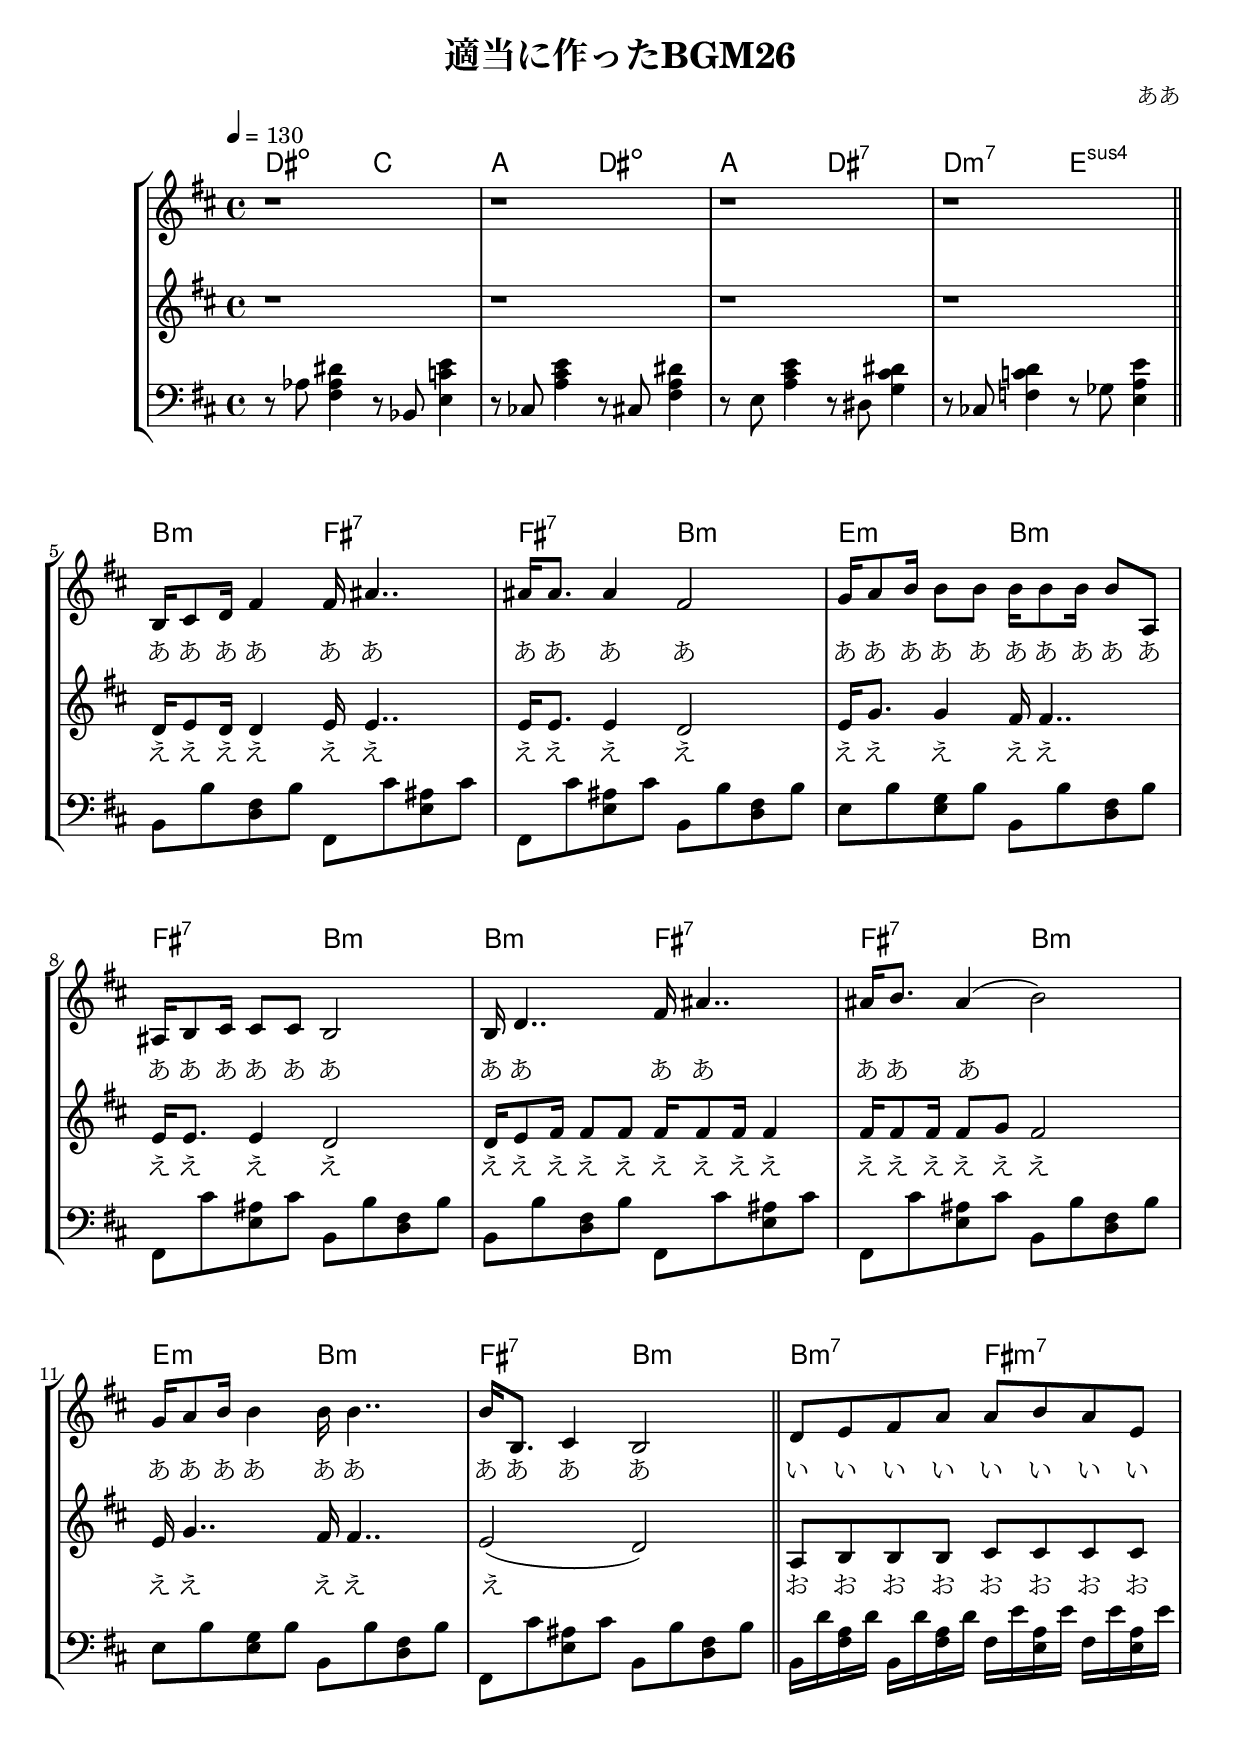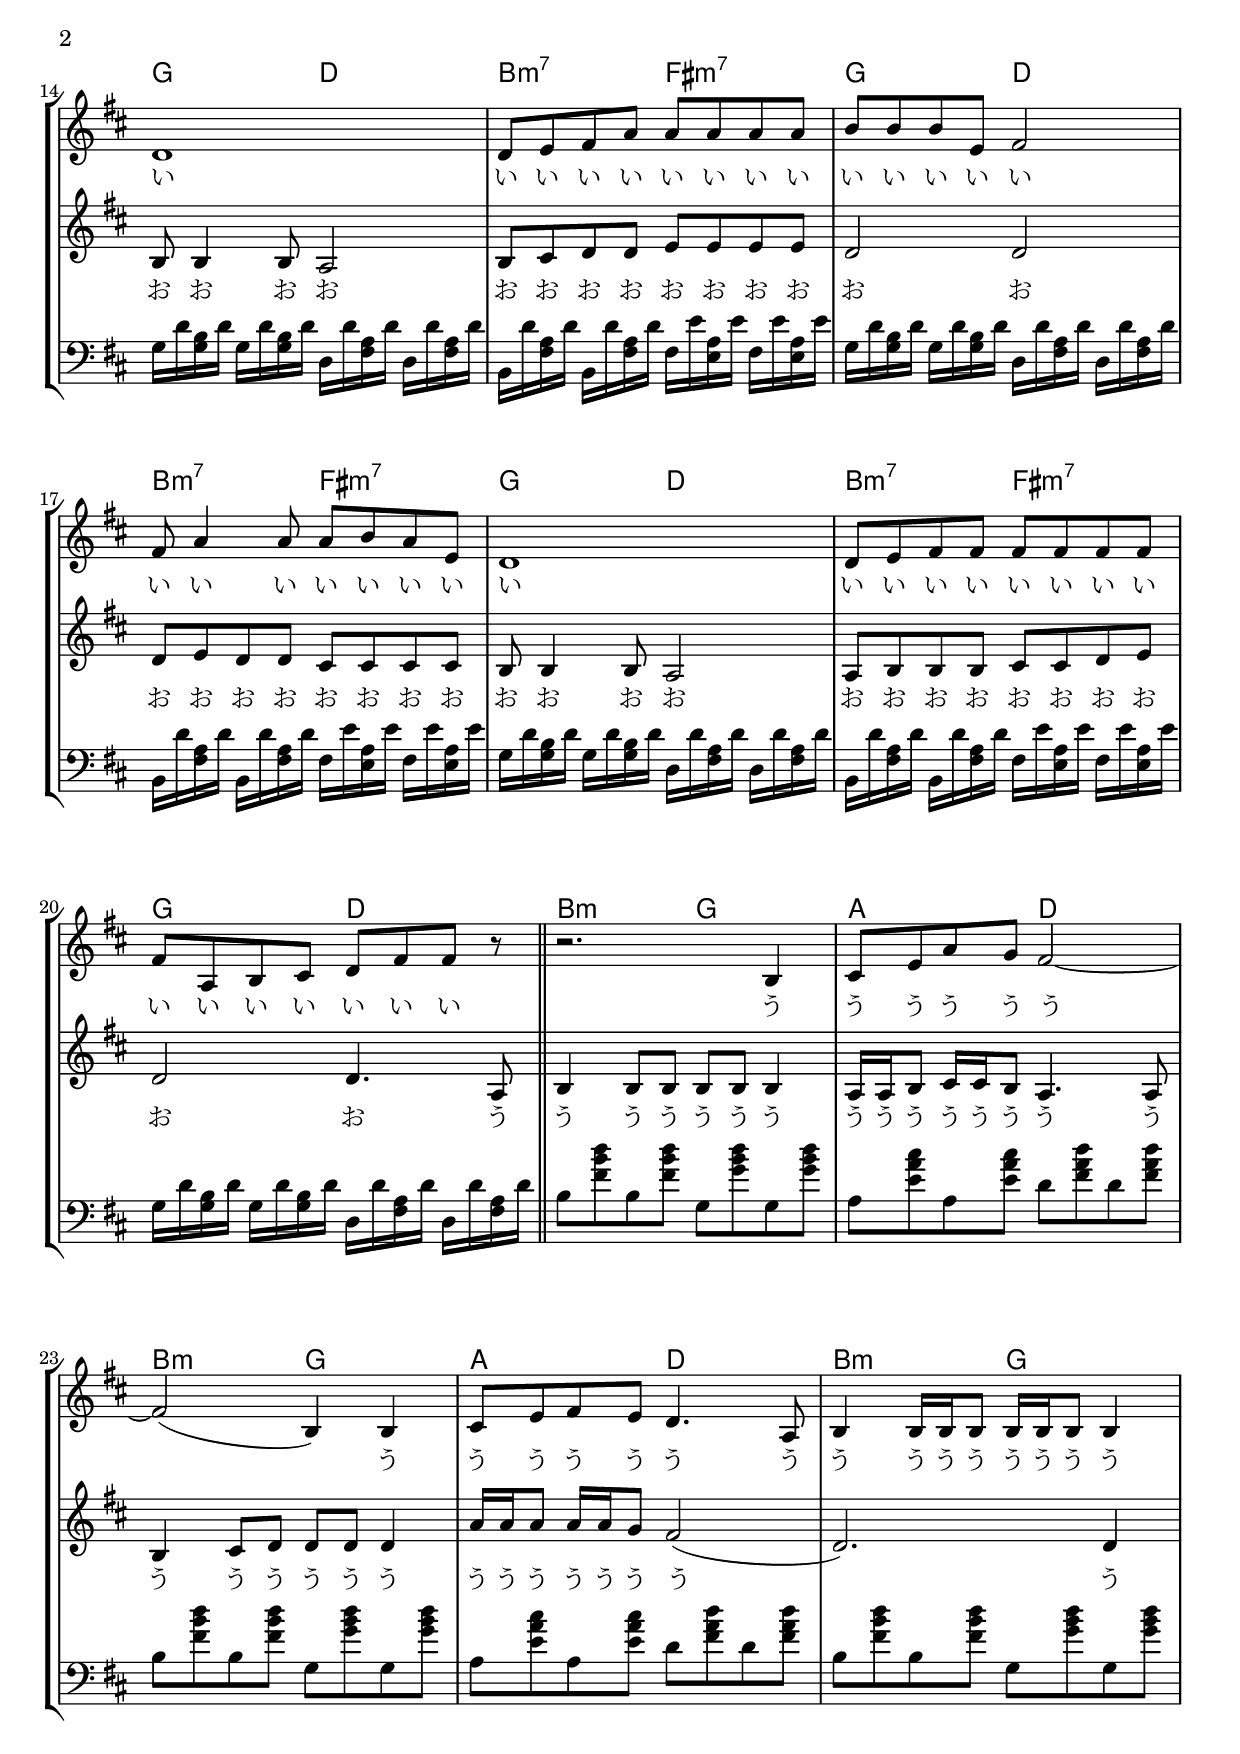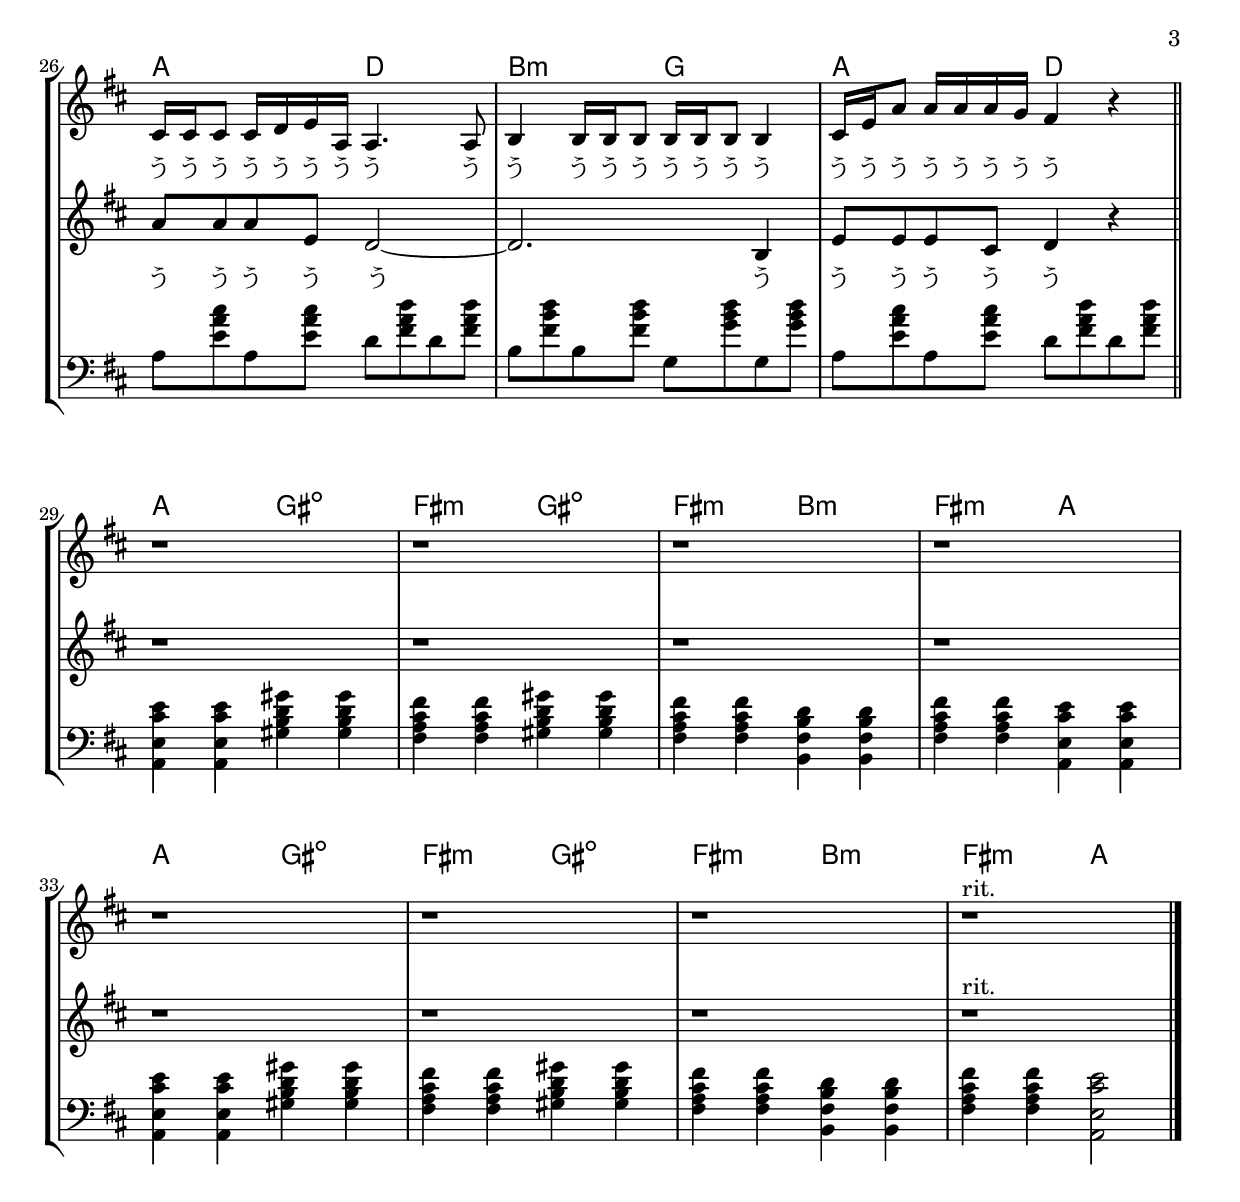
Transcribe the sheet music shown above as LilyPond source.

\version "2.12.1"

\header {
	title = \markup {適当に作ったBGM26}
	composer = \markup \center-column {ああ}
}

harmony = \chordmode {
	dis2:dim c a dis:dim a dis:7 d:min7 e:sus4 

	b:m fis:7 fis:7 b:m e:m b:m fis:7 b:m b:m fis:7 fis:7 b:m e:m b:m fis:7 b:m 

	b:min7 fis:min7 g d b:min7 fis:min7 g d b:min7 fis:min7 g d b:min7 fis:min7 g d 

	b:m g a d b:m g a d b:m g a d b:m g a d 

	a gis:dim fis:m gis:dim fis:m b:m fis:m a a gis:dim fis:m gis:dim fis:m b:m fis:m a 
}

melody = {
	\key d \major
	\tempo 4 = 130
	r1 | r1 | r1 | r1   
	\set Staff.midiInstrument = #"Pad 2 (warm)"
	b16  cis'8  d'16  fis'4  fis'16  ais'4.. 
	ais'16  ais'8.  ais'4  fis'2 
	g'16  a'8  b'16  b'8  b'8  b'16  b'8  b'16  b'8  a8 
	ais16  b8  cis'16  cis'8  cis'8  b2 
	b16  d'4..  fis'16  ais'4.. 
	ais'16  b'8.  ais'4  (b'2) 
	g'16  a'8  b'16  b'4  b'16  b'4.. 
	b'16  b8.  cis'4  b2
	\set Staff.midiInstrument = #"FX 1 (rain)"
	d'8  e'8  fis'8  a'8  a'8  b'8  a'8  e'8 
	d'1 
	d'8  e'8  fis'8  a'8  a'8  a'8  a'8  a'8 
	b'8  b'8  b'8  e'8  fis'2 
	fis'8  a'4  a'8  a'8  b'8  a'8  e'8 
	d'1 
	d'8  e'8  fis'8  fis'8  fis'8  fis'8  fis'8  fis'8 
	fis'8  a8  b8  cis'8  d'8  fis'8  fis'8  	r8 	\set Staff.midiInstrument = #"Lead 3 (calliope)"
	r2. b4 
	cis'8  e'8  a'8  g'8  fis'2~ 
	fis'2  (b4)  b4 
	cis'8  e'8  fis'8  e'8  d'4.  a8 
	b4  b16  b16  b8  b16  b16  b8  b4 
	cis'16  cis'16  cis'8  cis'16  d'16  e'16  a16  a4.  a8 
	b4  b16  b16  b8  b16  b16  b8  b4 
	cis'16  e'16  a'8  a'16  a'16  a'16  g'16  fis'4  	r4 	r1 | r1 | r1 | r1 | r1 | r1 | r1 | r1^"rit." \bar "|."
}

words = \lyricmode {
	
	あ  あ  あ  あ  あ  あ  あ  あ  あ  あ  あ  あ  あ  あ  あ  あ  あ  あ  あ  あ  あ  あ  あ  あ  あ  あ  あ  あ  あ  あ  あ  あ  あ  あ  あ  あ  あ  あ  あ  あ  あ  あ  あ  
	い  い  い  い  い  い  い  い  い  い  い  い  い  い  い  い  い  い  い  い  い  い  い  い  い  い  い  い  い  い  い  い  い  い  い  い  い  い  い  い  い  い  い  い  い  
	う  う  う  う  う  う  う  う  う  う  う  う  う  う  う  う  う  う  う  う  う  う  う  う  う  う  う  う  う  う  う  う  う  う  う  う  う  う  う  う  う  う  う  う  う  う  
	
}

secondmelody = {
	\key d \major
	\tempo 4 = 130
	r1 | r1 | r1 | r1   
	\set Staff.midiInstrument = #"FX 1 (rain)"
	d'16  e'8  d'16  d'4  e'16  e'4.. 
	e'16  e'8.  e'4  d'2 
	e'16  g'8.  g'4  fis'16  fis'4.. 
	e'16  e'8.  e'4  d'2 
	d'16  e'8  fis'16  fis'8  fis'8  fis'16  fis'8  fis'16  fis'4 
	fis'16  fis'8  fis'16  fis'8  g'8  fis'2 
	e'16  g'4..  fis'16  fis'4.. 
	e'2  (d'2)
	\set Staff.midiInstrument = #"FX 2 (soundtrack)"
	a8  b8  b8  b8  cis'8  cis'8  cis'8  cis'8 
	b8  b4  b8  a2 
	b8  cis'8  d'8  d'8  e'8  e'8  e'8  e'8 
	d'2  d'2 
	d'8  e'8  d'8  d'8  cis'8  cis'8  cis'8  cis'8 
	b8  b4  b8  a2 
	a8  b8  b8  b8  cis'8  cis'8  d'8  e'8 
	d'2  d'4.  	\set Staff.midiInstrument = #"Pad 3 (polysynth)"
	a8 
	b4  b8  b8  b8  b8  b4 
	a16  a16  b8  cis'16  cis'16  b8  a4.  a8 
	b4  cis'8  d'8  d'8  d'8  d'4 
	a'16  a'16  a'8  a'16  a'16  g'8  fis'2 
	(d'2.)  d'4 
	a'8  a'8  a'8  e'8  d'2~ 
	d'2.  b4 
	e'8  e'8  e'8  cis'8  d'4  	r4 	r1 | r1 | r1 | r1 | r1 | r1 | r1 | r1^"rit." \bar "|."
}

secondwords = \lyricmode {
	
	え  え  え  え  え  え  え  え  え  え  え  え  え  え  え  え  え  え  え  え  え  え  え  え  え  え  え  え  え  え  え  え  え  え  え  え  え  え  え  
	お  お  お  お  お  お  お  お  お  お  お  お  お  お  お  お  お  お  お  お  お  お  お  お  お  お  お  お  お  お  お  お  お  お  お  お  お  お  お  お  お  お  お  お  
	う  う  う  う  う  う  う  う  う  う  う  う  う  う  う  う  う  う  う  う  う  う  う  う  う  う  う  う  う  う  う  う  う  う  う  う  う  う  う  う  
	
}

tempochange = {
	\tempo 4 = 130
	r1 | r1 | r1 | r1 \bar "||"
	\tempo 4 = 130
	r1 | r1 | r1 | r1 | r1 | r1 | r1 | r1 \bar "||"
	\tempo 4 = 130
	r1 | r1 | r1 | r1 | r1 | r1 | r1 | r1 \bar "||"
	\tempo 4 = 130
	r1 | r1 | r1 | r1 | r1 | r1 | r1 | r1 \bar "||"
	\tempo 4 = 130
	r1 | r1 | r1 | r1 | r1 | r1 | r1 | \tempo 4 = 97 r2 \tempo 4 = 86 r2 \bar "|."
}

mainacc = {
	\clef bass
	\set Staff.midiInstrument = #"Trumpet"
	\key d \major
	\tempo 4 = 130
	r8 as <fis as dis'>4
	r8 bes, <e c' e'>4
	r8 ces <a cis' e'>4
	r8 cis <fis a dis'>4
	r8 e <a cis' e'>4
	r8 dis <g cis' dis'>4
	r8 ces <f c' d'>4
	r8 ges <e a e'>4
	\bar "||"

	\set Staff.midiInstrument = #"Synth Bass 1"
	b,8 b <d fis> b
	fis,8 cis' <e ais> cis'
	fis,8 cis' <e ais> cis'
	b,8 b <d fis> b
	e8 b <e g> b
	b,8 b <d fis> b
	fis,8 cis' <e ais> cis'
	b,8 b <d fis> b
	b,8 b <d fis> b
	fis,8 cis' <e ais> cis'
	fis,8 cis' <e ais> cis'
	b,8 b <d fis> b
	e8 b <e g> b
	b,8 b <d fis> b
	fis,8 cis' <e ais> cis'
	b,8 b <d fis> b
	\bar "||"

	\set Staff.midiInstrument = #"Pan Flute"
	b,16 d' <fis a> d' b, d' <fis a> d'
	fis16 e' <e a> e' fis e' <e a> e'
	g16 d' <g b> d' g d' <g b> d'
	d16 d' <fis a> d' d d' <fis a> d'
	b,16 d' <fis a> d' b, d' <fis a> d'
	fis16 e' <e a> e' fis e' <e a> e'
	g16 d' <g b> d' g d' <g b> d'
	d16 d' <fis a> d' d d' <fis a> d'
	b,16 d' <fis a> d' b, d' <fis a> d'
	fis16 e' <e a> e' fis e' <e a> e'
	g16 d' <g b> d' g d' <g b> d'
	d16 d' <fis a> d' d d' <fis a> d'
	b,16 d' <fis a> d' b, d' <fis a> d'
	fis16 e' <e a> e' fis e' <e a> e'
	g16 d' <g b> d' g d' <g b> d'
	d16 d' <fis a> d' d d' <fis a> d'
	\bar "||"

	\set Staff.midiInstrument = #"Baritone Sax"
	b8 <fis' b' d''> b <fis' b' d''>
	g8 <g' b' d''> g <g' b' d''>
	a8 <e' a' cis''> a <e' a' cis''>
	d'8 <fis' a' d''> d' <fis' a' d''>
	b8 <fis' b' d''> b <fis' b' d''>
	g8 <g' b' d''> g <g' b' d''>
	a8 <e' a' cis''> a <e' a' cis''>
	d'8 <fis' a' d''> d' <fis' a' d''>
	b8 <fis' b' d''> b <fis' b' d''>
	g8 <g' b' d''> g <g' b' d''>
	a8 <e' a' cis''> a <e' a' cis''>
	d'8 <fis' a' d''> d' <fis' a' d''>
	b8 <fis' b' d''> b <fis' b' d''>
	g8 <g' b' d''> g <g' b' d''>
	a8 <e' a' cis''> a <e' a' cis''>
	d'8 <fis' a' d''> d' <fis' a' d''>
	\bar "||"

	\set Staff.midiInstrument = #"Shakuhachi"
	<a, e cis' e'>4 <a, e cis' e'>4
	<gis b d' gis'>4 <gis b d' gis'>4
	<fis a cis' fis'>4 <fis a cis' fis'>4
	<gis b d' gis'>4 <gis b d' gis'>4
	<fis a cis' fis'>4 <fis a cis' fis'>4
	<b, fis b d'>4 <b, fis b d'>4
	<fis a cis' fis'>4 <fis a cis' fis'>4
	<a, e cis' e'>4 <a, e cis' e'>4
	<a, e cis' e'>4 <a, e cis' e'>4
	<gis b d' gis'>4 <gis b d' gis'>4
	<fis a cis' fis'>4 <fis a cis' fis'>4
	<gis b d' gis'>4 <gis b d' gis'>4
	<fis a cis' fis'>4 <fis a cis' fis'>4
	<b, fis b d'>4 <b, fis b d'>4
	<fis a cis' fis'>4 <fis a cis' fis'>4
	<a, e cis' e'>2
	\bar "|."
}

subacc = {
	\clef bass
	\set Staff.midiInstrument = #"Banjo"
	\key d \major
	\tempo 4 = 130
	r8 as8 <fis as dis'>4
	bes,64~ <bes,~ e~> <bes,~ e~ c'~> <bes, e c' e'>~ <bes, e c' e'>4..
	r8 ces8 <a cis' e'>4
	cis64~ <cis~ fis~> <cis~ fis~ a~> <cis fis a dis'>~ <cis fis a dis'>4..
	r8 e8 <a cis' e'>4
	dis64~ <dis~ g~> <dis~ g~ cis'~> <dis g cis' dis'>~ <dis g cis' dis'>4..
	r8 ces8 <f c' d'>4
	ges64~ <ges~ e~> <ges~ e~ a~> <ges e a e'>~ <ges e a e'>4..
	\bar "||"

	\set Staff.midiInstrument = #"Steel Drums"
	b,16 d <fis b> d d d <fis b> d
	fis,16 e <ais cis'> e e e <ais cis'> e
	fis,16 e <ais cis'> e e e <ais cis'> e
	b,16 d <fis b> d d d <fis b> d
	e16 e <g b> e e e <g b> e
	b,16 d <fis b> d d d <fis b> d
	fis,16 e <ais cis'> e e e <ais cis'> e
	b,16 d <fis b> d d d <fis b> d
	b,16 d <fis b> d d d <fis b> d
	fis,16 e <ais cis'> e e e <ais cis'> e
	fis,16 e <ais cis'> e e e <ais cis'> e
	b,16 d <fis b> d d d <fis b> d
	e16 e <g b> e e e <g b> e
	b,16 d <fis b> d d d <fis b> d
	fis,16 e <ais cis'> e e e <ais cis'> e
	b,16 d <fis b> d d d <fis b> d
	\bar "||"

	\set Staff.midiInstrument = #"Lead 3 (calliope)"
	r8 b, <fis a d'>4
	r8 fis <e a e'>4
	r8 g <g b d'>4
	r8 d <fis a d'>4
	r8 b, <fis a d'>4
	r8 fis <e a e'>4
	r8 g <g b d'>4
	r8 d <fis a d'>4
	r8 b, <fis a d'>4
	r8 fis <e a e'>4
	r8 g <g b d'>4
	r8 d <fis a d'>4
	r8 b, <fis a d'>4
	r8 fis <e a e'>4
	r8 g <g b d'>4
	r8 d <fis a d'>4
	\bar "||"

	\set Staff.midiInstrument = #"Trumpet"
	b8 fis'8 b'8 d''8
	g8 g'8 b'8 d''8
	a8 e'8 a'8 cis''8
	d'8 fis'8 a'8 d''8
	b8 fis'8 b'8 d''8
	g8 g'8 b'8 d''8
	a8 e'8 a'8 cis''8
	d'8 fis'8 a'8 d''8
	b8 fis'8 b'8 d''8
	g8 g'8 b'8 d''8
	a8 e'8 a'8 cis''8
	d'8 fis'8 a'8 d''8
	b8 fis'8 b'8 d''8
	g8 g'8 b'8 d''8
	a8 e'8 a'8 cis''8
	d'8 fis'8 a'8 d''8
	\bar "||"

	\set Staff.midiInstrument = #"Timpani"
	<e cis' e'>8 <e cis' e'>4 <e cis' e'>8
	<b d' gis'>8 <b d' gis'>4 <b d' gis'>8
	<a cis' fis'>8 <a cis' fis'>4 <a cis' fis'>8
	<b d' gis'>8 <b d' gis'>4 <b d' gis'>8
	<a cis' fis'>8 <a cis' fis'>4 <a cis' fis'>8
	<fis b d'>8 <fis b d'>4 <fis b d'>8
	<a cis' fis'>8 <a cis' fis'>4 <a cis' fis'>8
	<e cis' e'>8 <e cis' e'>4 <e cis' e'>8
	<e cis' e'>8 <e cis' e'>4 <e cis' e'>8
	<b d' gis'>8 <b d' gis'>4 <b d' gis'>8
	<a cis' fis'>8 <a cis' fis'>4 <a cis' fis'>8
	<b d' gis'>8 <b d' gis'>4 <b d' gis'>8
	<a cis' fis'>8 <a cis' fis'>4 <a cis' fis'>8
	<fis b d'>8 <fis b d'>4 <fis b d'>8
	<a cis' fis'>8 <a cis' fis'>4 <a cis' fis'>8
	<e cis' e'>8 <e cis' e'>4.
	\bar "|."
}

percA = {
	\drummode {
	r8 hho8 hho8 hho8 hho8 hho8 hho8 hho8  |hho8 hho8 hho8 hho8 hho8 hho8 hho8 hho8  |r8 hho8 hho8 hho8 hho8 hho8 hho8 hho8  |hho8 hho8 hho2.  \bar "||"
	r8 hho8 hho8 hho8 hho8 hho8 hho8 hho8  |hho8 hho8 hho8 hho8 hho8 hho8 hho8 hho8  |r8 hho8 hho8 hho8 hho8 hho8 hho8 hho8  |hho8 hho8 hho8 hho8 hho2  |r8 hho8 hho8 hho8 hho8 hho8 hho8 hho8  |hho8 hho8 hho8 hho8 hho8 hho8 hho8 hho8  |r8 hho8 hho8 hho8 hho8 hho8 hho8 hho8  |hho8 hho8 hho2.  \bar "||"
	r8 hho8 hho8 hho8 hho8 hho8 hho8 hho8  |hho8 hho8 hho8 hho8 hho8 hho8 hho8 hho8  |r8 hho8 hho8 hho8 hho8 hho8 hho8 hho8  |hho8 hho8 hho8 hho8 hho2  |r8 hho8 hho8 hho8 hho8 hho8 hho8 hho8  |hho8 hho8 hho8 hho8 hho8 hho8 hho8 hho8  |r8 hho8 hho8 hho8 hho8 hho8 hho8 hho8  |hho8 hho8 hho2.  \bar "||"
	r8 hho8 hho8 hho8 hho8 hho8 hho8 hho8  |hho8 hho8 hho8 hho8 hho8 hho8 hho8 hho8  |r8 hho8 hho8 hho8 hho8 hho8 hho8 hho8  |hho8 hho8 hho8 hho8 hho2  |r8 hho8 hho8 hho8 hho8 hho8 hho8 hho8  |hho8 hho8 hho8 hho8 hho8 hho8 hho8 hho8  |r8 hho8 hho8 hho8 hho8 hho8 hho8 hho8  |hho8 hho8 hho2.  \bar "||"
	r8 hho8 hho8 hho8 hho8 hho8 hho8 hho8  |hho8 hho8 hho8 hho8 hho8 hho8 hho8 hho8  |r8 hho8 hho8 hho8 hho8 hho8 hho8 hho8  |hho8 hho8 hho8 hho8 hho2  |r8 hho8 hho8 hho8 hho8 hho8 hho8 hho8  |hho8 hho8 hho8 hho8 hho8 hho8 hho8 hho8  |r8 hho8 hho8 hho8 hho8 hho8 hho8 hho8  |hho8 hho8 hho2.  \bar "|."
	}
}

percB = {
	\drummode {
	r8 sn4 sn4 sn4 sn8  |r8 sn4 sn4 sn4 sn8  |r8 sn4 sn4 sn4 sn8  |r8 sn8. sn16 sn8 sn16 sn16 sn16 sn8. sn8  \bar "||"
	r8 sn4 sn4 sn4 sn8  |r8 sn4 sn4 sn4 sn8  |r8 sn4 sn4 sn4 sn8  |r8 sn4 sn8 sn8 sn16 sn4 r16  |r8 sn4 sn4 sn4 sn8  |r8 sn4 sn4 sn4 sn8  |r8 sn4 sn4 sn4 sn8  |r8 sn8. sn16 sn8 sn16 sn16 sn16 sn8. sn8  \bar "||"
	r8 sn4 sn4 sn4 sn8  |r8 sn4 sn4 sn4 sn8  |r8 sn4 sn4 sn4 sn8  |r8 sn4 sn8 sn8 sn16 sn4 r16  |r8 sn4 sn4 sn4 sn8  |r8 sn4 sn4 sn4 sn8  |r8 sn4 sn4 sn4 sn8  |r8 sn8. sn16 sn8 sn16 sn16 sn16 sn8. sn8  \bar "||"
	r8 sn4 sn4 sn4 sn8  |r8 sn4 sn4 sn4 sn8  |r8 sn4 sn4 sn4 sn8  |r8 sn4 sn8 sn8 sn16 sn4 r16  |r8 sn4 sn4 sn4 sn8  |r8 sn4 sn4 sn4 sn8  |r8 sn4 sn4 sn4 sn8  |r8 sn8. sn16 sn8 sn16 sn16 sn16 sn8. sn8  \bar "||"
	r8 sn4 sn4 sn4 sn8  |r8 sn4 sn4 sn4 sn8  |r8 sn4 sn4 sn4 sn8  |r8 sn4 sn8 sn8 sn16 sn4 r16  |r8 sn4 sn4 sn4 sn8  |r8 sn4 sn4 sn4 sn8  |r8 sn4 sn4 sn4 sn8  |r8 sn8. sn16 sn8 sn16 sn16 sn16 sn8. sn8  \bar "|."
	}
}

percC = {
	\drummode {
	bd4 bd4 bd8. bd8 bd8.  |bd4 bd4 bd8. bd8 bd8.  |bd4 bd4 bd8. bd8 bd8.  |bd8 bd8 bd8. bd8. bd8 bd8 bd8  \bar "||"
	bd4 bd4 bd8. bd8 bd8.  |bd4 bd4 bd8. bd8 bd8.  |bd4 bd4 bd8. bd8 bd8.  |bd4 bd4 r16 bd4. r16  |bd4 bd4 bd8. bd8 bd8.  |bd4 bd4 bd8. bd8 bd8.  |bd4 bd4 bd8. bd8 bd8.  |bd8 bd8 bd8. bd8. bd8 bd8 bd8  \bar "||"
	bd4 bd4 bd8. bd8 bd8.  |bd4 bd4 bd8. bd8 bd8.  |bd4 bd4 bd8. bd8 bd8.  |bd4 bd4 r16 bd4. r16  |bd4 bd4 bd8. bd8 bd8.  |bd4 bd4 bd8. bd8 bd8.  |bd4 bd4 bd8. bd8 bd8.  |bd8 bd8 bd8. bd8. bd8 bd8 bd8  \bar "||"
	bd4 bd4 bd8. bd8 bd8.  |bd4 bd4 bd8. bd8 bd8.  |bd4 bd4 bd8. bd8 bd8.  |bd4 bd4 r16 bd4. r16  |bd4 bd4 bd8. bd8 bd8.  |bd4 bd4 bd8. bd8 bd8.  |bd4 bd4 bd8. bd8 bd8.  |bd8 bd8 bd8. bd8. bd8 bd8 bd8  \bar "||"
	bd4 bd4 bd8. bd8 bd8.  |bd4 bd4 bd8. bd8 bd8.  |bd4 bd4 bd8. bd8 bd8.  |bd4 bd4 r16 bd4. r16  |bd4 bd4 bd8. bd8 bd8.  |bd4 bd4 bd8. bd8 bd8.  |bd4 bd4 bd8. bd8 bd8.  |bd8 bd8 bd8. bd8. bd8 bd8 bd8  \bar "|."
	}
}

percD = {
	\drummode {
	cymc1  |r1  |cymc1  |r1  \bar "||"
	cymc1  |r1  |cymc1  |r1  |cymc1  |r1  |cymc1  |r1  \bar "||"
	cymc1  |r1  |cymc1  |r1  |cymc1  |r1  |cymc1  |r1  \bar "||"
	cymc1  |r1  |cymc1  |r1  |cymc1  |r1  |cymc1  |r1  \bar "||"
	cymc1  |r1  |cymc1  |r1  |cymc1  |r1  |cymc1  |r1  \bar "|."
	}
}

percE = {
	\drummode {
	r1 |r1 |r1 |r2. tommh16 tommh8.  \bar "||"
	r1 |r1 |r1 |r2. tommh16 tommh8.  |r1 |r1 |r1 |r2. tommh16 tommh8.  \bar "||"
	r1 |r1 |r1 |r2. tommh16 tommh8.  |r1 |r1 |r1 |r2. tommh16 tommh8.  \bar "||"
	r1 |r1 |r1 |r2. tommh16 tommh8.  |r1 |r1 |r1 |r2. tommh16 tommh8.  \bar "||"
	r1 |r1 |r1 |r2. tommh16 tommh8.  |r1 |r1 |r1 |r2. tommh16 tommh8.  \bar "|."
	}
}

percF = {
	\drummode {
	r1 |r1 |r1 |r2. r8 tomfh8  \bar "||"
	r1 |r1 |r1 |r2. r8 tomfh16 tomfh16  |r1 |r1 |r1 |r2. r8 tomfh8  \bar "||"
	r1 |r1 |r1 |r2. r8 tomfh16 tomfh16  |r1 |r1 |r1 |r2. r8 tomfh8  \bar "||"
	r1 |r1 |r1 |r2. r8 tomfh16 tomfh16  |r1 |r1 |r1 |r2. r8 tomfh8  \bar "||"
	r1 |r1 |r1 |r2. r8 tomfh16 tomfh16  |r1 |r1 |r1 |r2. r8 tomfh8  \bar "|."
	}
}

percG = {
	\drummode {
	r1 |r1 |r1 |r2. tomml16 tomml8.  \bar "||"
	r1 |r1 |r1 |r1 |r1 |r1 |r1 |r2. tomml16 tomml8.  \bar "||"
	r1 |r1 |r1 |r1 |r1 |r1 |r1 |r2. tomml16 tomml8.  \bar "||"
	r1 |r1 |r1 |r1 |r1 |r1 |r1 |r2. tomml16 tomml8.  \bar "||"
	r1 |r1 |r1 |r1 |r1 |r1 |r1 |r2. tomml16 tomml8.  \bar "|."
	}
}

\score {
	<<
		\new StaffGroup <<
			\new ChordNames {\harmony}
			\new Voice = "melody" {\melody}
			\new Lyrics \lyricsto "melody" \words
			\new Voice = "secondmelody" {\secondmelody}
			\new Lyrics \lyricsto "secondmelody" \secondwords
			\new Staff = "mainacc" {\mainacc}
		>>
	>>
	\layout { }
}
